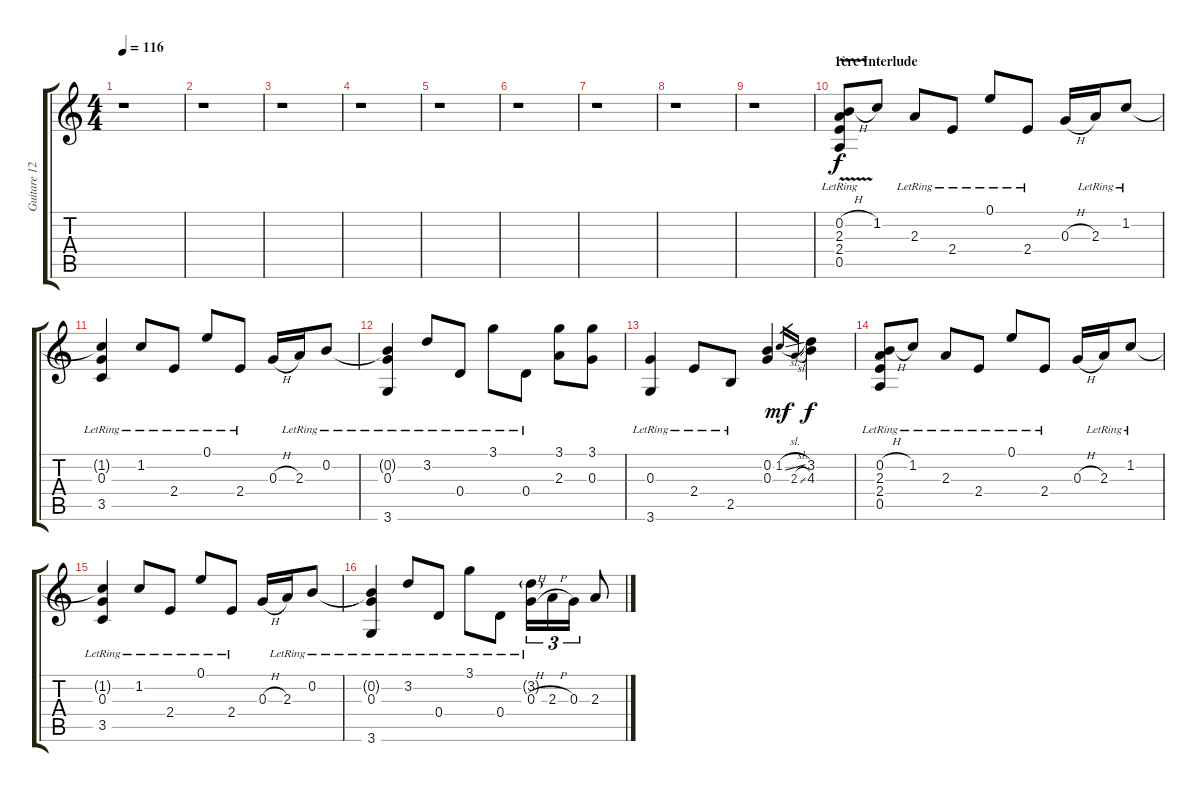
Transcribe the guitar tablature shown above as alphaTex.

\track ("Guitare 12 cordes" "Guitare 12") {instrument acousticguitarsteel}
\staff {score tabs}
\tuning (E4 B3 G3 D3 A2 E2) {hide}
\ts (4 4)
\tempo 116
\clef g2
\ks c
r.1{dy f} |
r.1 |
r.1 |
r.1 |
r.1 |
r.1 |
r.1 |
r.1 |
r.1 |
\section ("" "1ère Interlude")
(0.2{h} 2.3{v lr} 2.4{v lr} 0.5{lr}).8 1.2.8 2.3{lr}.8 2.4{lr}.8 0.1{lr}.8 2.4{lr}.8 0.3{h}.16 2.3{lr}.16 1.2{lr}.8 |
(1.2{t} 0.3{lr} 3.5{lr}).4 1.2{lr}.8 2.4{lr}.8 0.1{lr}.8 2.4{lr}.8 0.3{h}.16 2.3{lr}.16 0.2{lr}.8 |
(0.2{t} 0.3{lr} 3.6{lr}).4 3.2{lr}.8 0.4{lr}.8 3.1{lr}.8 0.4{lr}.8 (3.1 2.3).8 (3.1 0.3).8 |
(0.3{lr} 3.6{lr}).4 2.4{lr}.8 2.5{lr}.8 (0.2 0.3).4 1.2{sl}.16{gr dy mf} 2.3{sl}.16{gr} (3.2 4.3).4{dy f} |
(0.2{h} 2.3{lr} 2.4{lr} 0.5{lr}).8 1.2{lr}.8 2.3{lr}.8 2.4{lr}.8 0.1{lr}.8 2.4{lr}.8 0.3{h}.16 2.3{lr}.16 1.2{lr}.8 |
(1.2{t} 0.3{lr} 3.5{lr}).4 1.2{lr}.8 2.4{lr}.8 0.1{lr}.8 2.4{lr}.8 0.3{h}.16 2.3{lr}.16 0.2{lr}.8 |
(0.2{t} 0.3{lr} 3.6{lr}).4 3.2{lr}.8 0.4{lr}.8 3.1{lr}.8 0.4{lr}.8 (3.2{g lr} 0.3{h}).16{tu (3 2)} 2.3{h}.16{tu (3 2)} 0.3.16{tu (3 2)} 2.3.8
